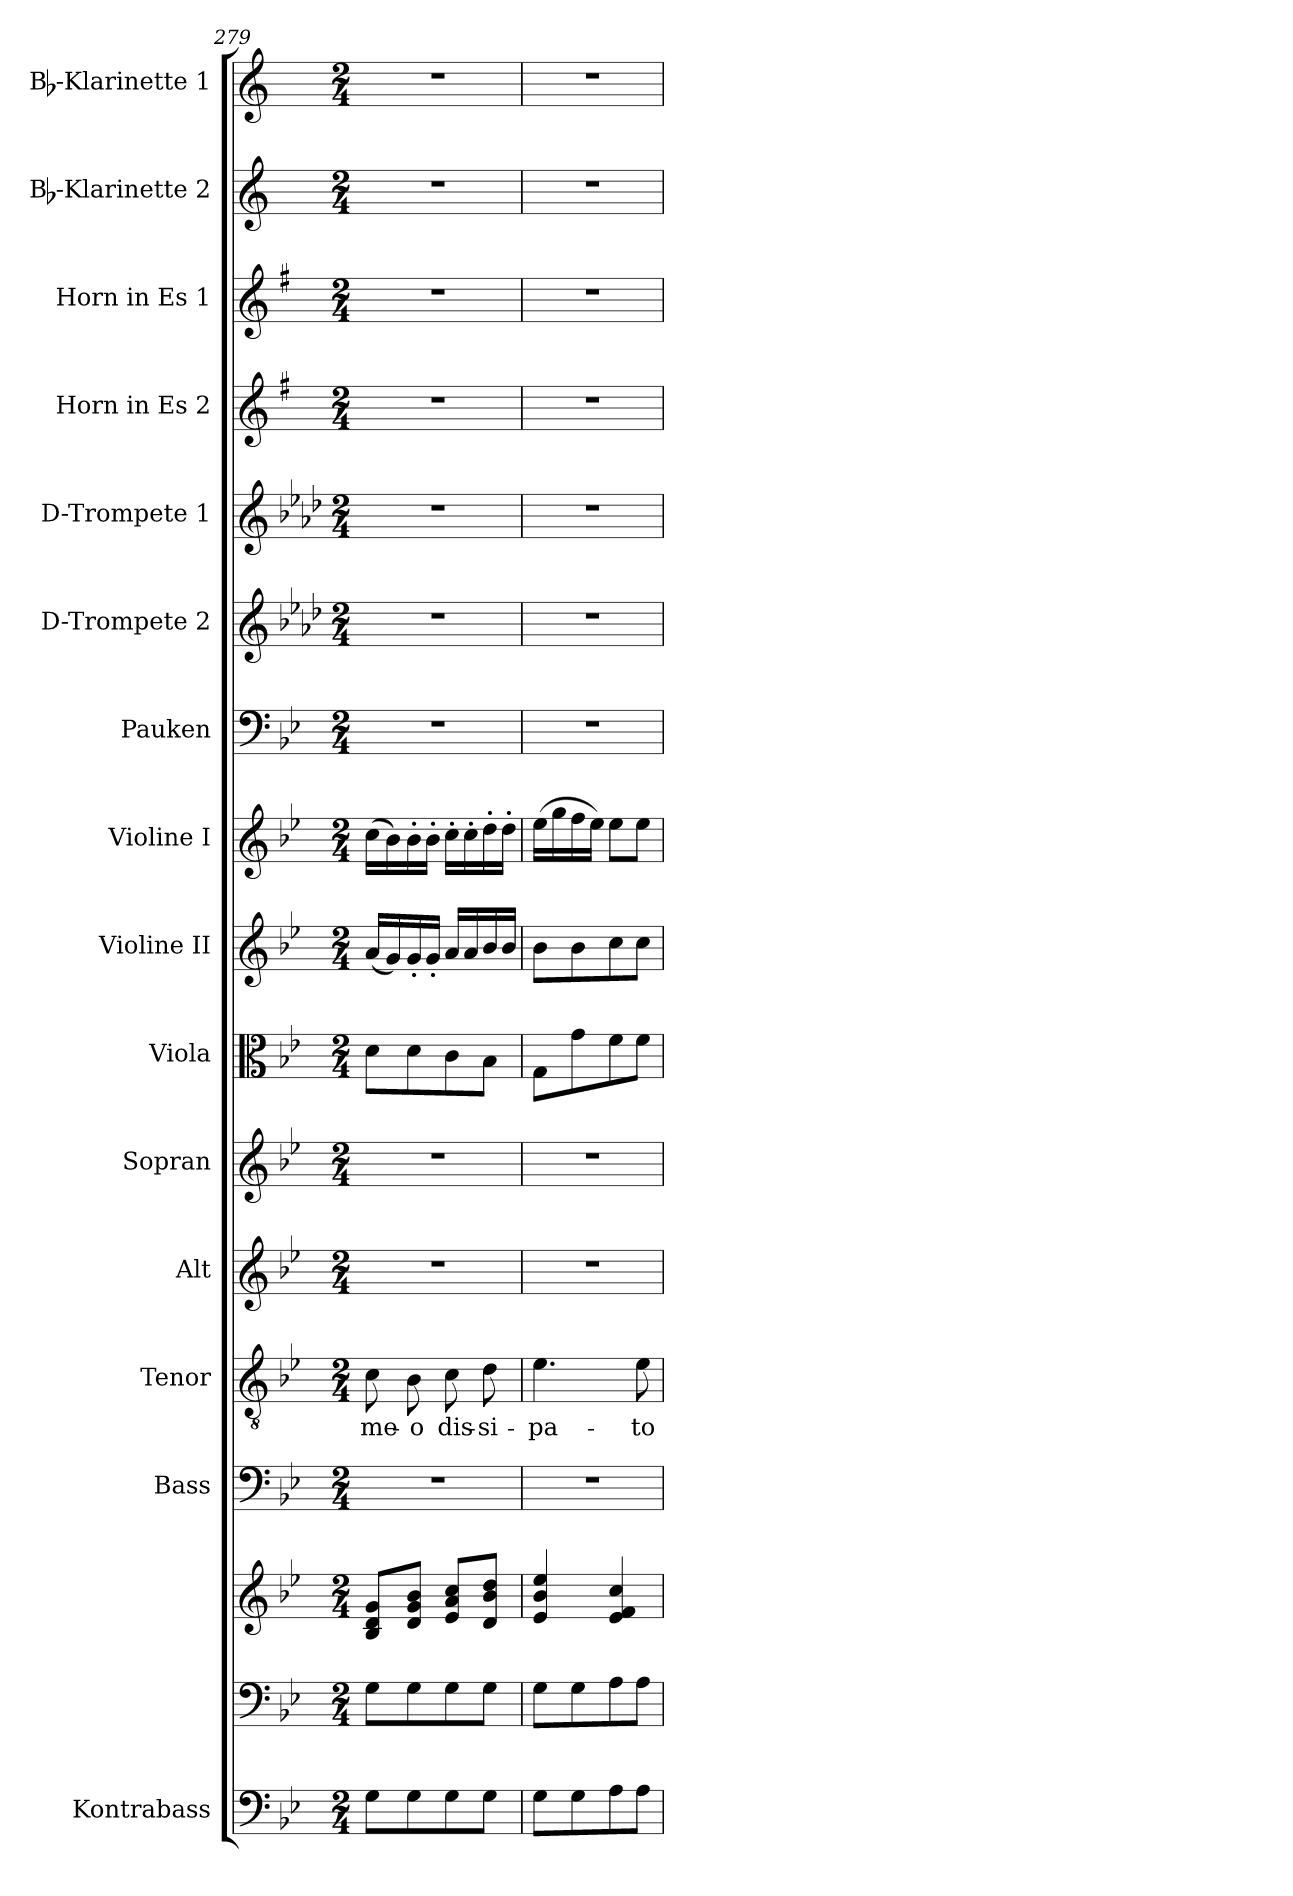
**kern	**kern	**kern	**kern	**kern	**text	**kern	**kern	**kern	**kern	**kern	**kern	**kern	**kern	**kern	**kern	**kern	**kern
*part16	*part15	*part15	*part14	*part13	*part13	*part12	*part11	*part10	*part9	*part8	*part7	*part6	*part5	*part4	*part3	*part2	*part1
*staff17	*staff16	*staff15	*staff14	*staff13	*staff13	*staff12	*staff11	*staff10	*staff9	*staff8	*staff7	*staff6	*staff5	*staff4	*staff3	*staff2	*staff1
*I"Kontrabass	*	*	*I"Bass	*I"Tenor	*	*I"Alt	*I"Sopran	*I"Viola	*I"Violine II	*I"Violine I	*I"Pauken	*I"D-Trompete 2	*I"D-Trompete 1	*I"Horn in Es 2	*I"Horn in Es 1	*I"Bb-Klarinette 2	*I"Bb-Klarinette 1
*I'Kb.	*	*	*I'B.	*I'T.	*	*I'A.	*I'S.	*I'Vla.	*I'Vl. II	*I'Vl. I	*I'Pk.	*I'D Trp. 2	*I'D Trp. 1	*	*	*I'Bb Kl. 2	*I'Bb Kl. 1
*clefF4	*clefF4	*clefG2	*clefF4	*clefGv2	*	*clefG2	*clefG2	*clefC3	*clefG2	*clefG2	*clefF4	*clefG2	*clefG2	*clefG2	*clefG2	*clefG2	*clefG2
*ITrd7c12	*	*	*	*	*	*	*	*	*	*	*	*ITrd-1c-2	*ITrd-1c-2	*ITrd5c9	*ITrd5c9	*ITrd1c2	*ITrd1c2
*k[b-e-]	*k[b-e-]	*k[b-e-]	*k[b-e-]	*k[b-e-]	*	*k[b-e-]	*k[b-e-]	*k[b-e-]	*k[b-e-]	*k[b-e-]	*k[b-e-]	*k[b-e-]	*k[b-e-]	*k[b-e-]	*k[b-e-]	*k[b-e-]	*k[b-e-]
*B-:	*B-:	*B-:	*B-:	*B-:	*	*B-:	*B-:	*B-:	*B-:	*B-:	*B-:	*B-:	*B-:	*B-:	*B-:	*B-:	*B-:
*M2/4	*M2/4	*M2/4	*M2/4	*M2/4	*	*M2/4	*M2/4	*M2/4	*M2/4	*M2/4	*M2/4	*M2/4	*M2/4	*M2/4	*M2/4	*M2/4	*M2/4
=279	=279	=279	=279	=279	=279	=279	=279	=279	=279	=279	=279	=279	=279	=279	=279	=279	=279
!	!	!	!	!	!LO:LY:b	!	!	!	!	!	!	!	!	!	!	!	!
8GG\L	8G\L	8B-/ 8d/ 8g/L	2r	8c\	me-	2r	2r	8d\L	(<16a/LL	(>16cc\LL	2r	2r	2r	2r	2r	2r	2r
.	.	.	.	.	.	.	.	.	16g/)	16b-\)	.	.	.	.	.	.	.
!	!	!	!	!	!LO:LY:b	!	!	!	!	!	!	!	!	!	!	!	!
8GG\	8G\	8d/ 8g/ 8b-/J	.	8B-\	-o	.	.	8d\	16g'</	16b-'>\	.	.	.	.	.	.	.
.	.	.	.	.	.	.	.	.	16g'</JJ	16b-'>\JJ	.	.	.	.	.	.	.
!	!	!	!	!	!LO:LY:b	!	!	!	!	!	!	!	!	!	!	!	!
8GG\	8G\	8e-/ 8a/ 8cc/L	.	8c\	dis-	.	.	8c\	16a/LL	16cc'>\LL	.	.	.	.	.	.	.
.	.	.	.	.	.	.	.	.	16a/	16cc'>\	.	.	.	.	.	.	.
!	!	!	!	!	!LO:LY:b	!	!	!	!	!	!	!	!	!	!	!	!
8GG\J	8G\J	8d/ 8b-/ 8dd/J	.	8d\	-si-	.	.	8B-\J	16b-/	16dd'>\	.	.	.	.	.	.	.
.	.	.	.	.	.	.	.	.	16b-/JJ	16dd'>\JJ	.	.	.	.	.	.	.
=280	=280	=280	=280	=280	=280	=280	=280	=280	=280	=280	=280	=280	=280	=280	=280	=280	=280
!	!	!	!	!	!LO:LY:b	!	!	!	!	!	!	!	!	!	!	!	!
8GG\L	8G\L	4e-/ 4b-/ 4ee-/	2r	4.e-\	-pa-	2r	2r	8G\L	8b-\L	(>16ee-\LL	2r	2r	2r	2r	2r	2r	2r
.	.	.	.	.	.	.	.	.	.	16gg\	.	.	.	.	.	.	.
8GG\	8G\	.	.	.	.	.	.	8g\	8b-\	16ff\	.	.	.	.	.	.	.
.	.	.	.	.	.	.	.	.	.	16ee-\JJ)	.	.	.	.	.	.	.
8AA\	8A\	4e-/ 4f/ 4cc/	.	.	.	.	.	8f\	8cc\	8ee-\L	.	.	.	.	.	.	.
!	!	!	!	!	!LO:LY:b	!	!	!	!	!	!	!	!	!	!	!	!
8AA\J	8A\J	.	.	8e-\	-to	.	.	8f\J	8cc\J	8ee-\J	.	.	.	.	.	.	.
=	=	=	=	=	=	=	=	=	=	=	=	=	=	=	=	=	=
*-	*-	*-	*-	*-	*-	*-	*-	*-	*-	*-	*-	*-	*-	*-	*-	*-	*-
